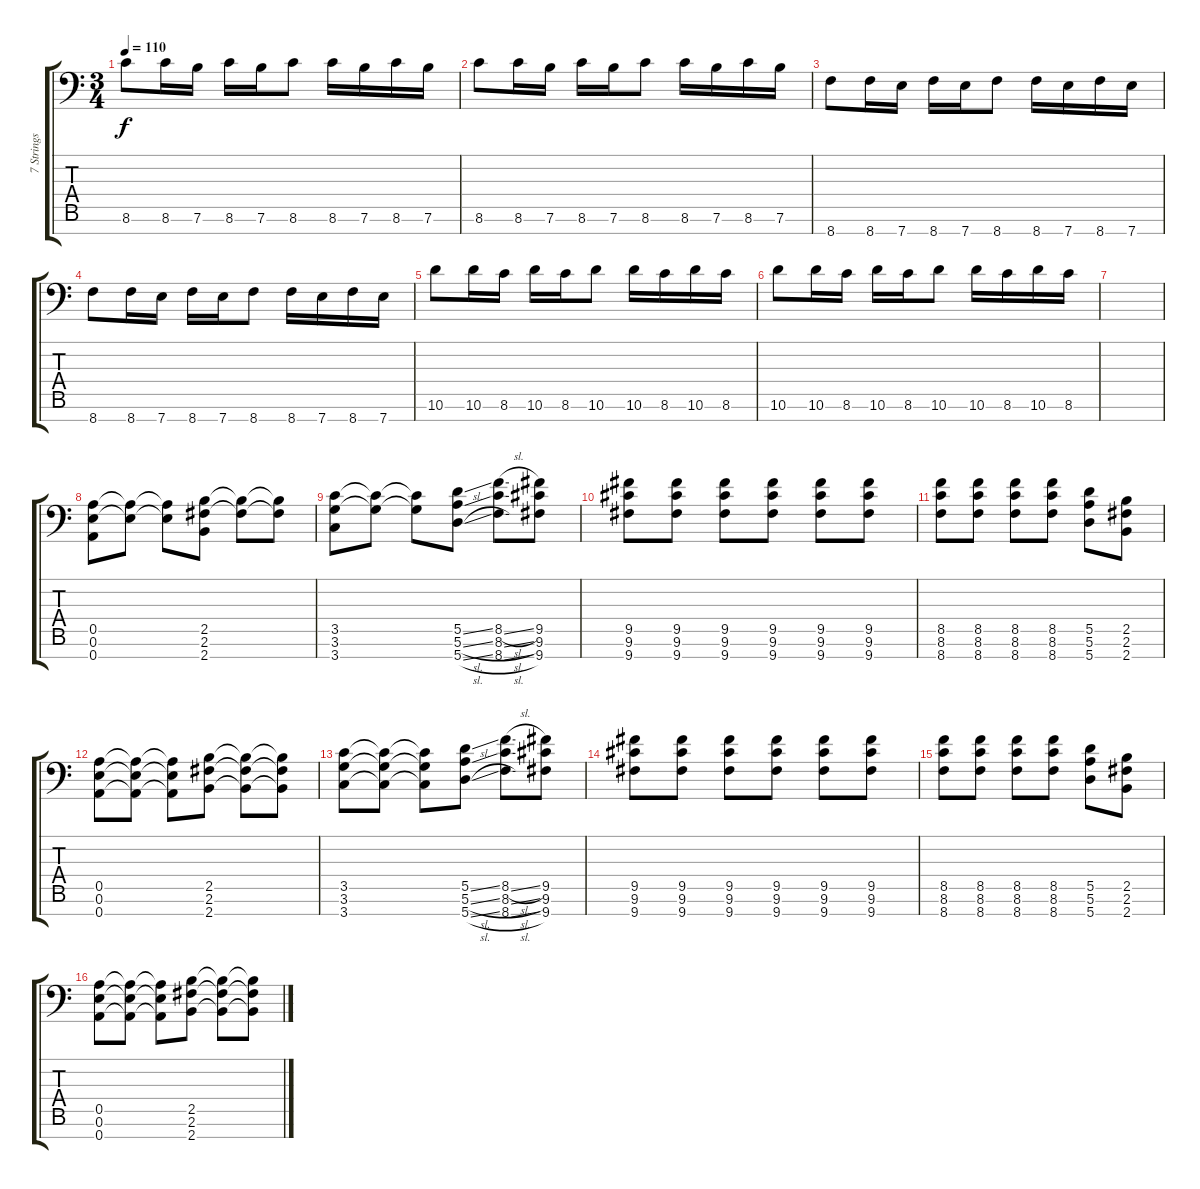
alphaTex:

\track ("7 Strings AEADGBE Tuning" "7 Strings ") {instrument distortionguitar}
\staff {score tabs}
\tuning (E4 B3 G3 D3 A2 E2 A1) {hide}
\ts (3 4)
\tempo 110
\clef f4
\ks c
8.6.8{dy f} 8.6.16 7.6.16 8.6.16 7.6.16 8.6.8 8.6.16 7.6.16 8.6.16 7.6.16 |
8.6.8 8.6.16 7.6.16 8.6.16 7.6.16 8.6.8 8.6.16 7.6.16 8.6.16 7.6.16 |
8.7.8 8.7.16 7.7.16 8.7.16 7.7.16 8.7.8 8.7.16 7.7.16 8.7.16 7.7.16 |
8.7.8 8.7.16 7.7.16 8.7.16 7.7.16 8.7.8 8.7.16 7.7.16 8.7.16 7.7.16 |
10.6.8 10.6.16 8.6.16 10.6.16 8.6.16 10.6.8 10.6.16 8.6.16 10.6.16 8.6.16 |
10.6.8 10.6.16 8.6.16 10.6.16 8.6.16 10.6.8 10.6.16 8.6.16 10.6.16 8.6.16 |
|
(0.5 0.6 0.7).8 (0.5{t} 0.6{t}).8 (0.5{t} 0.6{t}).8 (2.5 2.6 2.7).8 (2.5{t} 2.6{t}).8 (2.5{t} 2.6{t}).8 |
(3.5 3.6 3.7).8 (3.5{t} 3.6{t}).8 (3.5{t} 3.6{t}).8 (5.5{ss} 5.6{sl} 5.7{sl}).8 (8.5{sl} 8.6{sl} 8.7{sl}).8 (9.5 9.6 9.7).8 |
(9.5 9.6 9.7).8 (9.5 9.6 9.7).8 (9.5 9.6 9.7).8 (9.5 9.6 9.7).8 (9.5 9.6 9.7).8 (9.5 9.6 9.7).8 |
(8.5 8.6 8.7).8 (8.5 8.6 8.7).8 (8.5 8.6 8.7).8 (8.5 8.6 8.7).8 (5.5 5.6 5.7).8 (2.5 2.6 2.7).8 |
(0.5 0.6 0.7).8 (0.5{t} 0.6{t} 0.7{t}).8 (0.5{t} 0.6{t} 0.7{t}).8 (2.5 2.6 2.7).8 (2.5{t} 2.6{t} 2.7{t}).8 (2.5{t} 2.6{t} 2.7{t}).8 |
(3.5 3.6 3.7).8 (3.5{t} 3.6{t} 3.7{t}).8 (3.5{t} 3.6{t} 3.7{t}).8 (5.5{ss} 5.6{sl} 5.7{sl}).8 (8.5{sl} 8.6{sl} 8.7{sl}).8 (9.5 9.6 9.7).8 |
(9.5 9.6 9.7).8 (9.5 9.6 9.7).8 (9.5 9.6 9.7).8 (9.5 9.6 9.7).8 (9.5 9.6 9.7).8 (9.5 9.6 9.7).8 |
(8.5 8.6 8.7).8 (8.5 8.6 8.7).8 (8.5 8.6 8.7).8 (8.5 8.6 8.7).8 (5.5 5.6 5.7).8 (2.5 2.6 2.7).8 |
(0.5 0.6 0.7).8 (0.5{t} 0.6{t} 0.7{t}).8 (0.5{t} 0.6{t} 0.7{t}).8 (2.5 2.6 2.7).8 (2.5{t} 2.6{t} 2.7{t}).8 (2.5{t} 2.6{t} 2.7{t}).8
